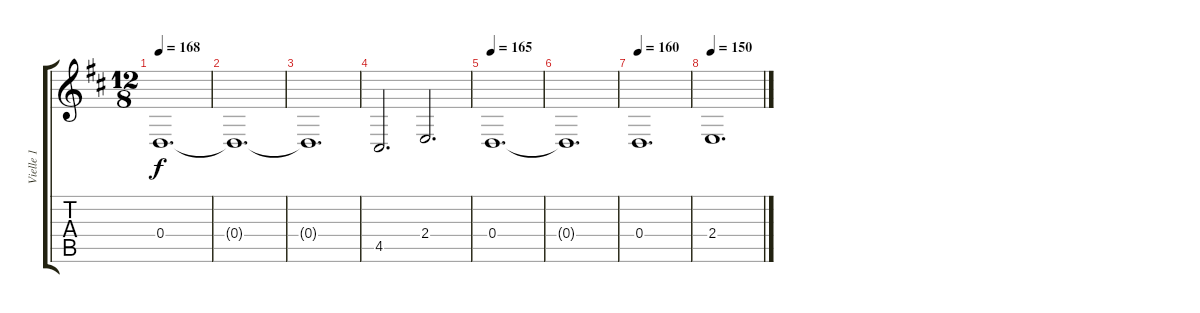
\track ("Vielle 1" "Vielle 1") {instrument viola bank 255}
\staff {score tabs}
\tuning (E4 B3 G3 D3 A2 E2) {hide}
\ts (12 8)
\tempo 168
\clef g2
\ks d
0.4.1{d dy f} |
0.4{t}.1{d} |
0.4{t}.1{d} |
4.5.2{d} 2.4.2{d} |
\tempo 165
0.4.1{d} |
0.4{t}.1{d} |
\tempo 160
0.4.1{d} |
\tempo 150
2.4.1{d}
